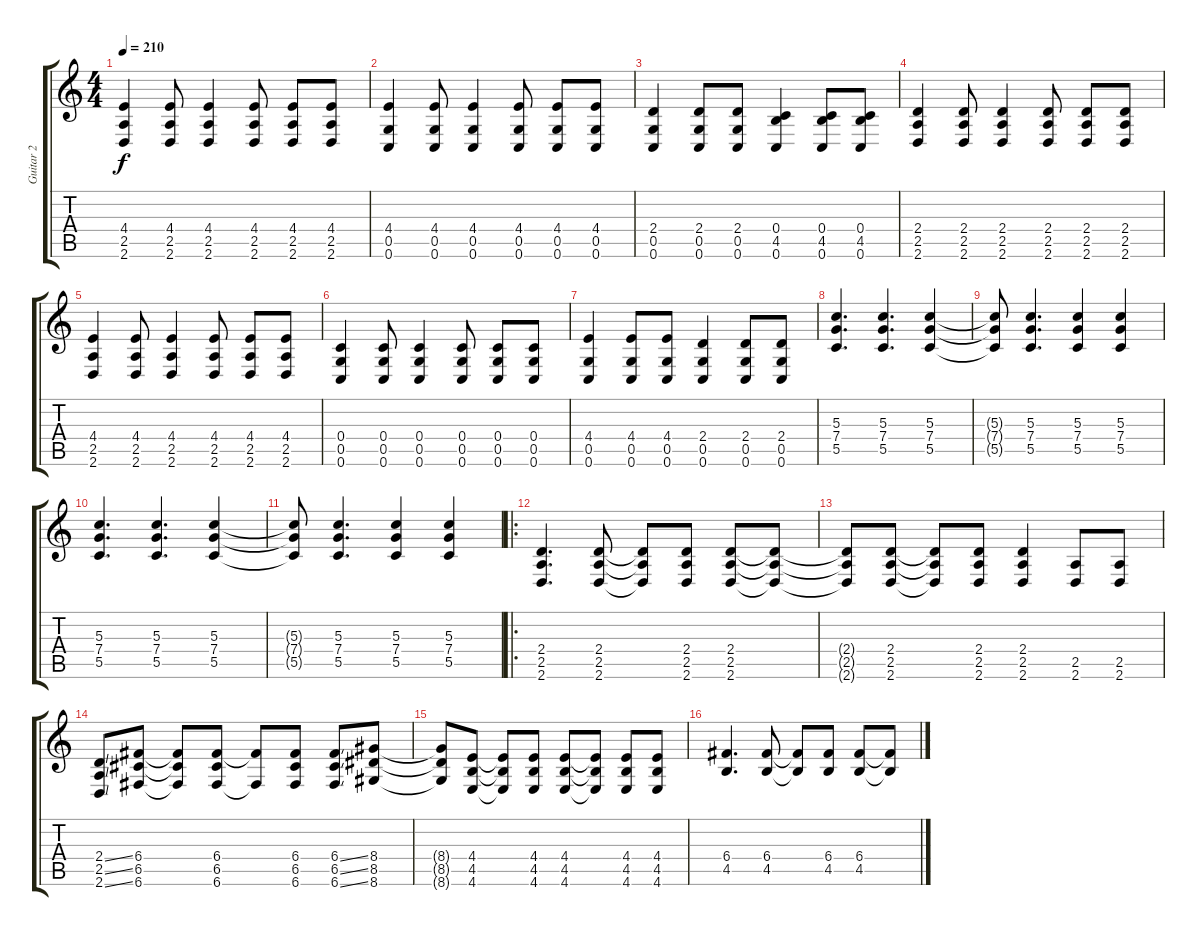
\track ("Guitar 2" "Guitar 2") {instrument overdrivenguitar}
\staff {score tabs}
\tuning (E4 C4 G3 C3 G2 C2) {hide}
\ts (4 4)
\tempo 210
\clef g2
\ks c
(4.4 2.5 2.6).4{dy f} (4.4 2.5 2.6).8 (4.4 2.5 2.6).4 (4.4 2.5 2.6).8 (4.4 2.5 2.6).8 (4.4 2.5 2.6).8 |
(4.4 0.5 0.6).4 (4.4 0.5 0.6).8 (4.4 0.5 0.6).4 (4.4 0.5 0.6).8 (4.4 0.5 0.6).8 (4.4 0.5 0.6).8 |
(2.4 0.5 0.6).4 (2.4 0.5 0.6).8 (2.4 0.5 0.6).8 (0.4 4.5 0.6).4 (0.4 4.5 0.6).8 (0.4 4.5 0.6).8 |
(2.4 2.5 2.6).4 (2.4 2.5 2.6).8 (2.4 2.5 2.6).4 (2.4 2.5 2.6).8 (2.4 2.5 2.6).8 (2.4 2.5 2.6).8 |
(4.4 2.5 2.6).4 (4.4 2.5 2.6).8 (4.4 2.5 2.6).4 (4.4 2.5 2.6).8 (4.4 2.5 2.6).8 (4.4 2.5 2.6).8 |
(0.4 0.5 0.6).4 (0.4 0.5 0.6).8 (0.4 0.5 0.6).4 (0.4 0.5 0.6).8 (0.4 0.5 0.6).8 (0.4 0.5 0.6).8 |
(4.4 0.5 0.6).4 (4.4 0.5 0.6).8 (4.4 0.5 0.6).8 (2.4 0.5 0.6).4 (2.4 0.5 0.6).8 (2.4 0.5 0.6).8 |
(5.3 7.4 5.5).4{d} (5.3 7.4 5.5).4{d} (5.3 7.4 5.5).4 |
(5.3{t} 7.4{t} 5.5{t}).8 (5.3 7.4 5.5).4{d} (5.3 7.4 5.5).4 (5.3 7.4 5.5).4 |
(5.3 7.4 5.5).4{d} (5.3 7.4 5.5).4{d} (5.3 7.4 5.5).4 |
(5.3{t} 7.4{t} 5.5{t}).8 (5.3 7.4 5.5).4{d} (5.3 7.4 5.5).4 (5.3 7.4 5.5).4 |
\ro
(2.4 2.5 2.6).4{d} (2.4 2.5 2.6).8 (2.4{t} 2.5{t} 2.6{t}).8 (2.4 2.5 2.6).8 (2.4 2.5 2.6).8 (2.4{t} 2.5{t} 2.6{t}).8 |
(2.4{t} 2.5{t} 2.6{t}).8 (2.4 2.5 2.6).8 (2.4{t} 2.5{t} 2.6{t}).8 (2.4 2.5 2.6).8 (2.4 2.5 2.6).4 (2.5 2.6).8 (2.5 2.6).8 |
(2.4{ss} 2.5{ss} 2.6{ss}).8 (6.4 6.5 6.6).8 (6.4{t} 6.5{t} 6.6{t}).8 (6.4 6.5 6.6).8 (6.4{t} 6.6{t}).8 (6.4 6.5 6.6).8 (6.4{ss} 6.5{ss} 6.6{ss}).8 (8.4 8.5 8.6).8 |
(8.4{t} 8.5{t} 8.6{t}).8 (4.4 4.5 4.6).8 (4.4{t} 4.5{t} 4.6{t}).8 (4.4 4.5 4.6).8 (4.4 4.5 4.6).8 (4.4{t} 4.5{t} 4.6{t}).8 (4.4 4.5 4.6).8 (4.4 4.5 4.6).8 |
(6.4 4.5).4{d} (6.4 4.5).8 (6.4{t} 4.5{t}).8 (6.4 4.5).8 (6.4 4.5).8 (6.4{t} 4.5{t}).8
